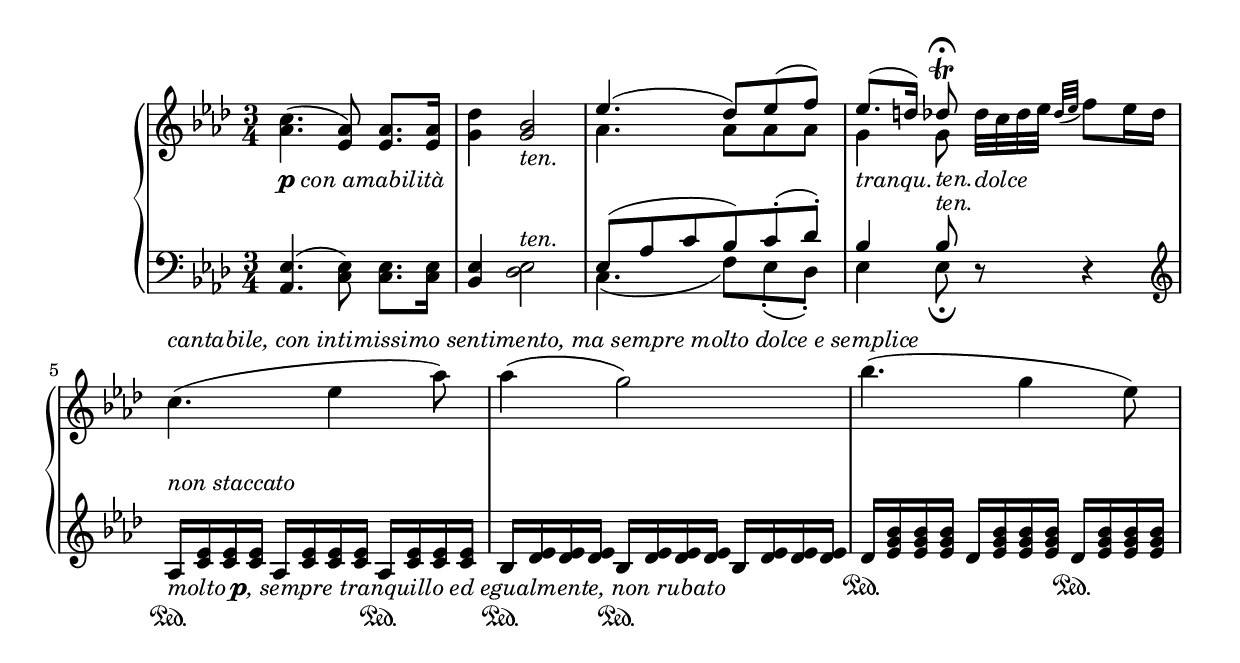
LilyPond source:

%% DO NOT EDIT this file manually; it is automatically
%% generated from LSR http://lsr.dsi.unimi.it
%% Make any changes in LSR itself, or in Documentation/snippets/new/ ,
%% and then run scripts/auxiliar/makelsr.py
%%
%% This file is in the public domain.
\version "2.14.2"

\header {
  lsrtags = "headword"

  texidoc = "
Text headword

"
  doctitle = "Text headword"
} % begin verbatim

\include "english.ly"

% NR 1.8 Text

% L. v. Beethoven, Op. 110
% Piano sonata 31
% measures 1 - 7

\layout {
  \context {
    \Score
    \override SpacingSpanner #'base-shortest-duration =
    #(ly:make-moment 1 20)
  }
}

\new PianoStaff <<

  % RH staff
  \new Staff {
    \clef treble
    \key af \major
    \time 3/4

    \once \override TextScript #'staff-padding = #4
    <c'' af'>4. (
    _ \markup { \dynamic p \italic { con amabilità } }
    <af' ef'>8 )
    <af' ef'>8. [
    <af' ef'>16 ]

    |

    <df'' g'>4
    <bf' g'>2
    _ \markup { \italic { ten. } }

    |

    <<

      \new Voice {
        \voiceOne
        ef''4. (
        df''8 [ )
        ef'' (
        f'' ) ]

        |

        \once \override TextScript #'staff-padding = #4
        ef''8. (
        _ \markup { \italic { tranqu. } }
        d''16 )
        df''8 \trill \fermata
        _ \markup { \italic { ten. } }
      }

      \new Voice {
        \voiceTwo
        af'4.
        af'8 [
        af'8
        af'8 ]

        |

        g'4
        g'8
      }

    >>

    \oneVoice
    \once \override TextScript #'staff-padding = #4
    df''32
    _ \markup { \italic dolce }
    c''32
    df''32
    ef''32
    \acciaccatura { df''[ ef'' ] }
    f''8
    ef''16
    df''16

    |
    \break
    \overrideProperty "Score.NonMusicalPaperColumn"
    #'line-break-system-details #'((alignment-distances . (12)))

    c''4. (
    ^ \markup \italic { cantabile, con intimissimo sentimento,
      ma sempre molto dolce e semplice }
    ef''4
    af''8 )

    |

    af''4 (
    g''2 )

    |

    bf''4. (
    g''4
    ef''8 )

    |
  }

  % LH
  \new Staff {
    \clef bass
    \key af \major
    \time 3/4

    <ef af,>4. (
    <ef c>8 )
    <ef c>8. [
    <ef c>16 ]

    |

    <ef bf,>4
    <ef df>2 ^ \markup { \italic ten. }

    |

    <<

      \new Voice {
        \voiceOne
        ef8 [ (
        af8
        c'8
        bf8 )
        c'8 ( \staccato
        df'8 ]  ) \staccato

        |

        bf4
        bf8 ^ \markup { \italic ten. }
      }

      \new Voice {
        \voiceTwo
        c4. (
        f8 [ )
        ef8 ( \staccato
        df8 ] ) \staccato

        |

        ef4
        ef8 \fermata
      }

    >>

    \oneVoice
    r8
    r4
    \clef treble

    |

    \override Staff.SustainPedalLineSpanner #'outside-staff-priority = #1000
    \override Staff.SustainPedalLineSpanner #'staff-padding = #7
    \once \override TextScript #'padding = #2
    af16 \sustainOn
    ^ \markup \italic { non staccato }
    _ \markup \italic { molto \concat { \dynamic { p } , } sempre tranquillo
      ed egualmente, non rubato }
    <ef' c'>16
    <ef' c'>16
    <ef' c'>16
    af16
    <ef' c'>16
    <ef' c'>16
    <ef' c'>16
    af16 \sustainOn
    <ef' c'>16
    <ef' c'>16
    <ef' c'>16

    |

    bf16 \sustainOn
    <ef' df'>16
    <ef' df'>16
    <ef' df'>16
    bf16 \sustainOn
    <ef' df'>16
    <ef' df'>16
    <ef' df'>16
    bf16
    <ef' df'>16
    <ef' df'>16
    <ef' df'>16

    |

    \override Staff.SustainPedalLineSpanner #'staff-padding = #4
    df'16 \sustainOn
    <bf' g' ef'>16
    <bf' g' ef'>16
    <bf' g' ef'>16
    df'16
    <bf' g' ef'>16
    <bf' g' ef'>16
    <bf' g' ef'>16
    df'16 \sustainOn
    <bf' g' ef'>16
    <bf' g' ef'>16
    <bf' g' ef'>16

    |
  }

>>
